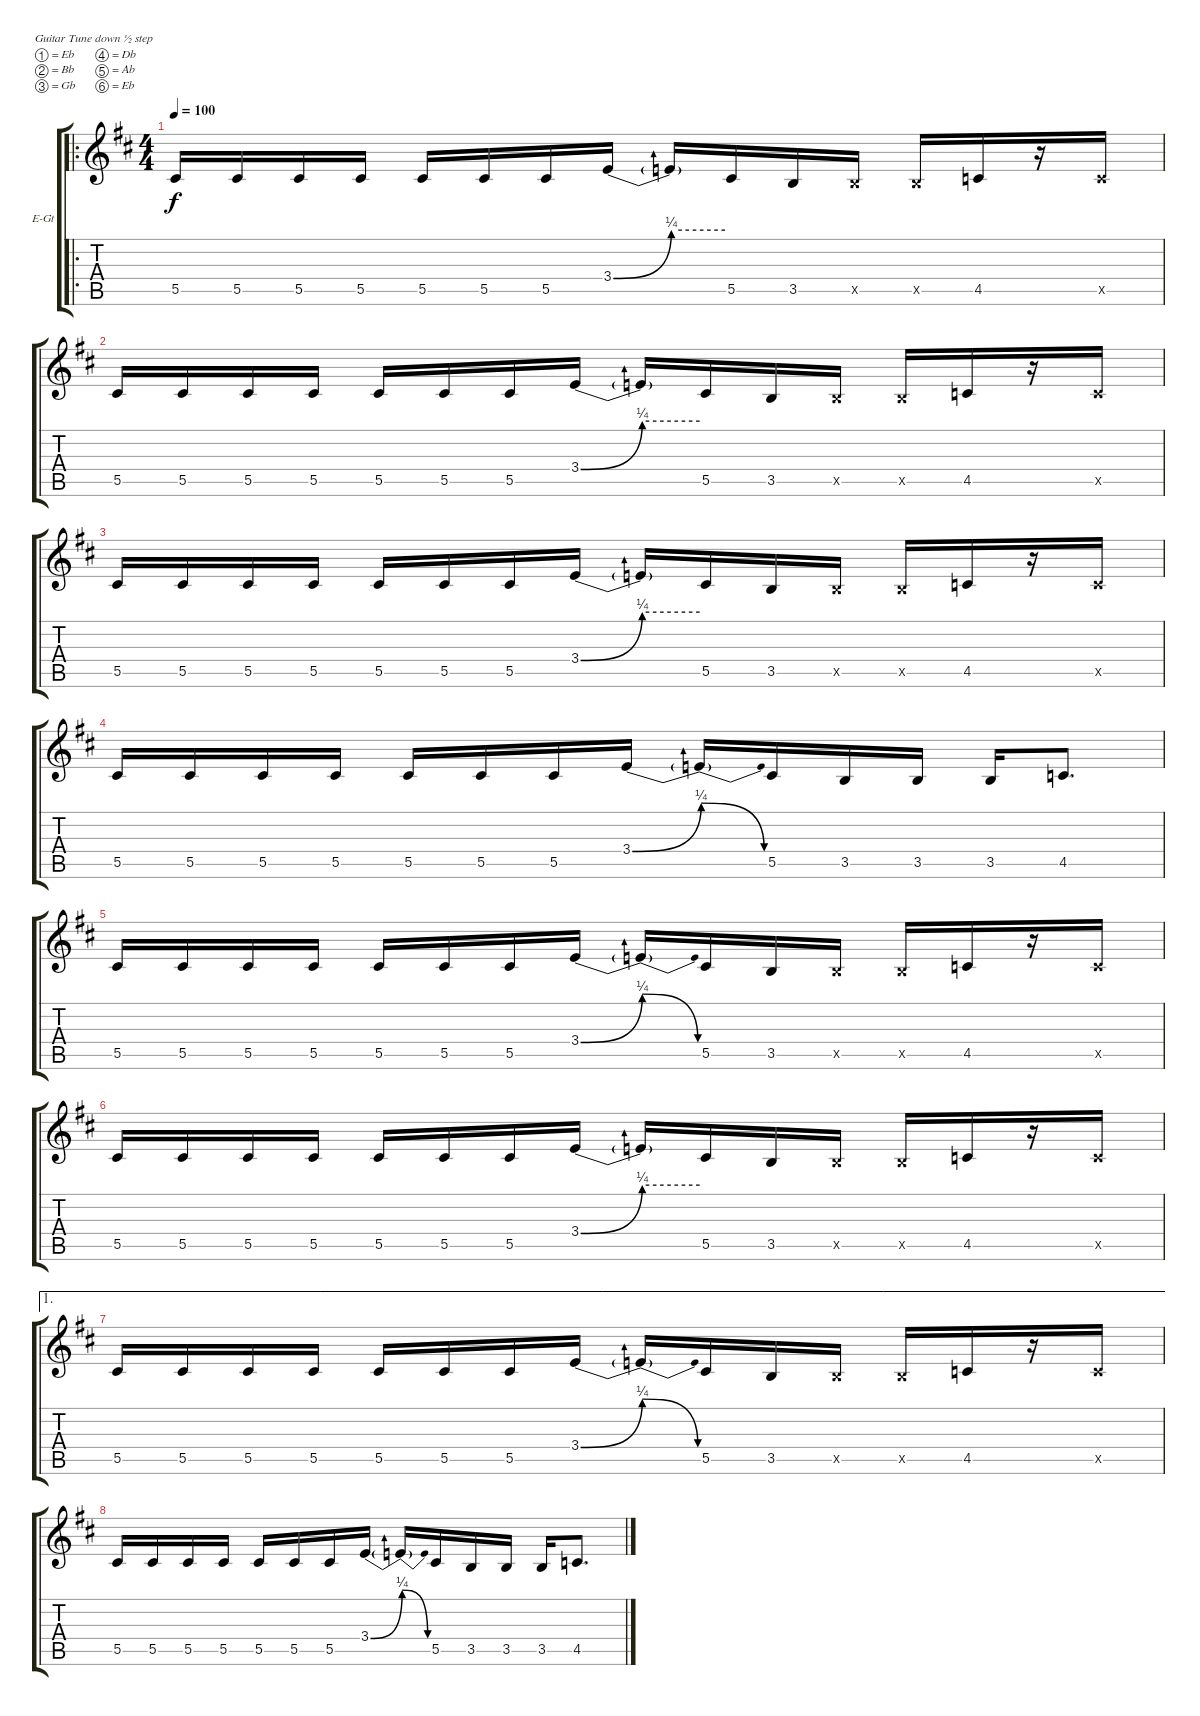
\bracketExtendMode groupsimilarinstruments
\firstSystemTrackNameOrientation horizontal
\otherSystemsTrackNameOrientation horizontal
\track ("Untitled" "E-Gt") {instrument overdrivenguitar}
\staff {score tabs}
\tuning (Eb4 Bb3 Gb3 Db3 Ab2 Eb2)
\ro
\ts (4 4)
\tempo 100
\clef g2
\ks d
5.5.16{dy f} 5.5.16 5.5.16 5.5.16 5.5.16 5.5.16 5.5.16 3.4{be (bend 0 0 60 1)}.16 3.4{be (hold 0 1 60 1) t}.16 5.5.16 3.5.16 3.5{x}.16 3.5{x}.16 4.5.16 r.16 4.5{x}.16 |
5.5.16 5.5.16 5.5.16 5.5.16 5.5.16 5.5.16 5.5.16 3.4{be (bend 0 0 60 1)}.16 3.4{be (hold 0 1 60 1) t}.16 5.5.16 3.5.16 3.5{x}.16 3.5{x}.16 4.5.16 r.16 4.5{x}.16 |
5.5.16 5.5.16 5.5.16 5.5.16 5.5.16 5.5.16 5.5.16 3.4{be (bend 0 0 60 1)}.16 3.4{be (hold 0 1 60 1) t}.16 5.5.16 3.5.16 3.5{x}.16 3.5{x}.16 4.5.16 r.16 4.5{x}.16 |
5.5.16 5.5.16 5.5.16 5.5.16 5.5.16 5.5.16 5.5.16 3.4{be (bend 0 0 60 1)}.16 3.4{be (release 0 1 60 0) t}.16 5.5.16 3.5.16 3.5.16 3.5.16 4.5.8{d} |
5.5.16 5.5.16 5.5.16 5.5.16 5.5.16 5.5.16 5.5.16 3.4{be (bend 0 0 60 1)}.16 3.4{be (release 0 1 60 0) t}.16 5.5.16 3.5.16 3.5{x}.16 3.5{x}.16 4.5.16 r.16 4.5{x}.16 |
5.5.16 5.5.16 5.5.16 5.5.16 5.5.16 5.5.16 5.5.16 3.4{be (bend 0 0 60 1)}.16 3.4{be (hold 0 1 60 1) t}.16 5.5.16 3.5.16 3.5{x}.16 3.5{x}.16 4.5.16 r.16 4.5{x}.16 |
\ae 1
5.5.16 5.5.16 5.5.16 5.5.16 5.5.16 5.5.16 5.5.16 3.4{be (bend 0 0 60 1)}.16 3.4{be (release 0 1 60 0) t}.16 5.5.16 3.5.16 3.5{x}.16 3.5{x}.16 4.5.16 r.16 4.5{x}.16 |
5.5.16 5.5.16 5.5.16 5.5.16 5.5.16 5.5.16 5.5.16 3.4{be (bend 0 0 60 1)}.16 3.4{be (release 0 1 60 0) t}.16 5.5.16 3.5.16 3.5.16 3.5.16 4.5.8{d}
